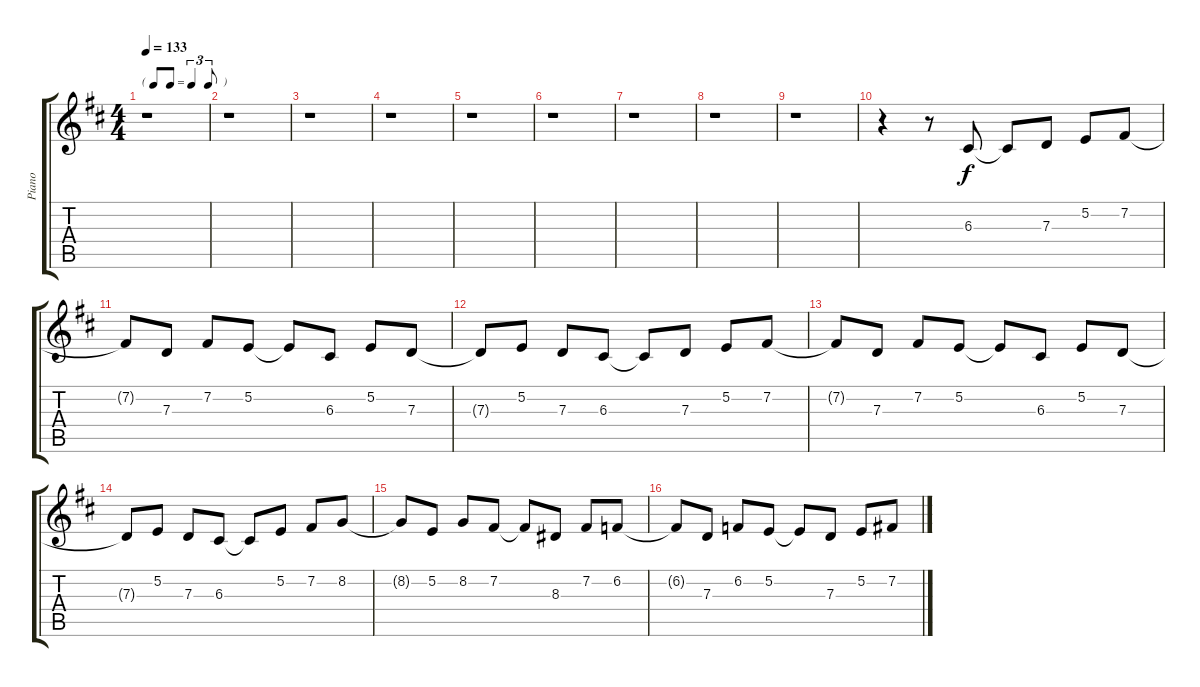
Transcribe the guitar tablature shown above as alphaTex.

\track ("Piano" "Piano") {instrument brightacousticpiano}
\staff {score tabs}
\tuning (E4 B3 G3 D3 A2 E2) {hide}
\ts (4 4)
\tf triplet8th
\tempo 133
\clef g2
\ks d
r.1{dy f} |
r.1 |
r.1 |
r.1 |
r.1 |
r.1 |
r.1 |
r.1 |
r.1 |
r.4 r.8 6.3.8 6.3{t}.8 7.3.8 5.2.8 7.2.8 |
7.2{t}.8 7.3.8 7.2.8 5.2.8 5.2{t}.8 6.3.8 5.2.8 7.3.8 |
7.3{t}.8 5.2.8 7.3.8 6.3.8 6.3{t}.8 7.3.8 5.2.8 7.2.8 |
7.2{t}.8 7.3.8 7.2.8 5.2.8 5.2{t}.8 6.3.8 5.2.8 7.3.8 |
7.3{t}.8 5.2.8 7.3.8 6.3.8 6.3{t}.8 5.2.8 7.2.8 8.2.8 |
8.2{t}.8 5.2.8 8.2.8 7.2.8 7.2{t}.8 8.3.8 7.2.8 6.2.8 |
6.2{t}.8 7.3.8 6.2.8 5.2.8 5.2{t}.8 7.3.8 5.2.8 7.2.8
